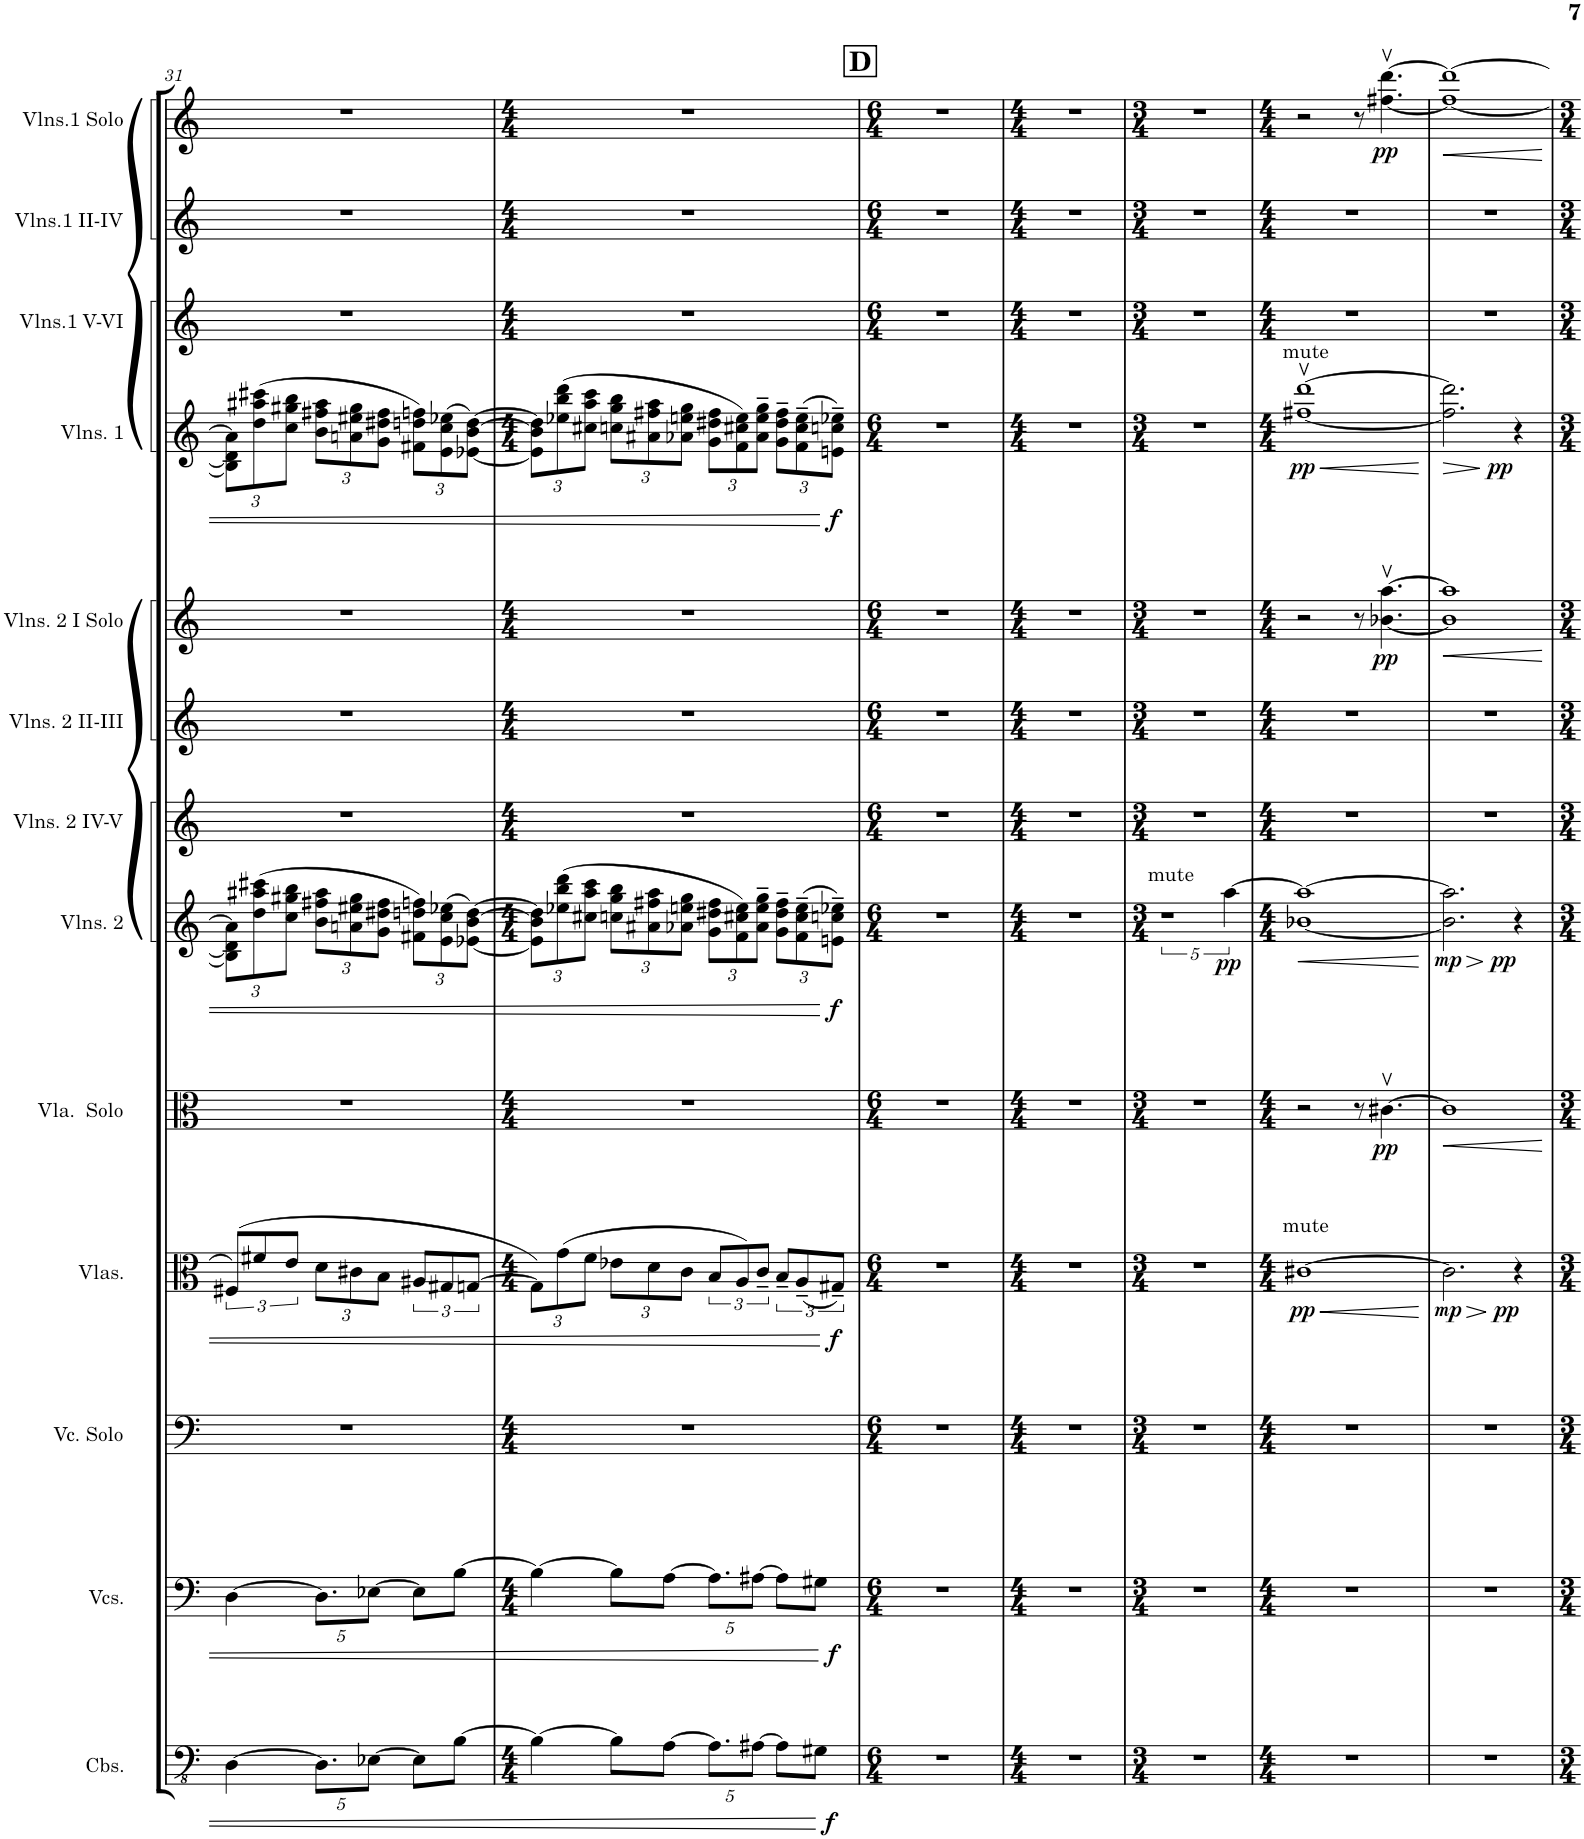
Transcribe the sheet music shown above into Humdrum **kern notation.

**kern	**dynam	**kern	**dynam	**kern	**kern	**dynam	**kern	**dynam	**kern	**dynam	**kern	**kern	**kern	**dynam	**kern	**dynam	**kern	**kern	**kern	**dynam
*part13	*part13	*part12	*part12	*part11	*part10	*part10	*part9	*part9	*part8	*part8	*part7	*part6	*part5	*part5	*part4	*part4	*part3	*part2	*part1	*part1
*staff13	*staff13	*staff12	*staff12	*staff11	*staff10	*staff10	*staff9	*staff9	*staff8	*staff8	*staff7	*staff6	*staff5	*staff5	*staff4	*staff4	*staff3	*staff2	*staff1	*staff1
*I"Contrabasses	*	*I"Violoncellos	*	*I"Violoncello Solo	*I"Violas	*	*I"Viola Solo	*	*I"Violins 2	*	*I"Violins 2 IV-V	*I"Violins 2 II-III	*I"Violins 2 I Solo	*	*I"Violins 1	*	*I"Violins V-VI	*I"Violins 1 II-IV	*I"Violins 1 Solo	*
*I'Cbs.	*	*I'Vcs.	*	*I'Vc. Solo	*I'Vlas.	*	*I'Vla.  Solo	*	*I'Vlns. 2	*	*I'Vlns. 2 IV-V	*I'Vlns. 2 II-III	*I'Vlns. 2 I Solo	*	*I'Vlns. 1	*	*I'Vlns.1 V-VI	*I'Vlns.1 II-IV	*I'Vlns.1 Solo	*
!!LO:PB:g=z
*clefFv4	*	*clefF4	*	*clefF4	*clefC3	*	*clefC3	*	*clefG2	*	*clefG2	*clefG2	*clefG2	*	*clefG2	*	*clefG2	*clefG2	*clefG2	*
*k[]	*	*k[]	*	*k[]	*k[]	*	*k[]	*	*k[]	*	*k[]	*k[]	*k[]	*	*k[]	*	*k[]	*k[]	*k[]	*
*M3/4	*	*M3/4	*	*M3/4	*M3/4	*	*M3/4	*	*M3/4	*	*M3/4	*M3/4	*M3/4	*	*M3/4	*	*M3/4	*M3/4	*M3/4	*
*	*	*	*	*	*	*	*	*	*Xbrackettup	*	*	*	*	*	*Xbrackettup	*	*	*	*	*
=31	=31	=31	=31	=31	=31	=31	=31	=31	=31	=31	=31	=31	=31	=31	=31	=31	=31	=31	=31	=31
[4DD\	.	[4D\	.	2.r	(>12F#X/L	.	2.r	.	12B\] 12d\] 12a#\]L	.	2.r	2.r	2.r	.	12B\] 12d\] 12a#\]L	.	2.r	2.r	2.r	.
.	.	.	.	.	12f#X/	.	.	.	(12dd\ 12aa#X\ 12ccc#X\	.	.	.	.	.	(12dd\ 12aa#X\ 12ccc#X\	.	.	.	.	.
.	.	.	.	.	12e/J	.	.	.	12cc\ 12gg#X\ 12bb\J	.	.	.	.	.	12cc\ 12gg#X\ 12bb\J	.	.	.	.	.
*Xbrackettup	*	*Xbrackettup	*	*	*Xbrackettup	*	*	*	*	*	*	*	*	*	*	*	*	*	*	*
10.DD\L]	.	10.D\L]	.	.	12d\L	.	.	.	12b\ 12ff#X\ 12aa#\L	.	.	.	.	.	12b\ 12ff#X\ 12aa#\L	.	.	.	.	.
.	.	.	.	.	12c#X\	.	.	.	12an\ 12ee#X\ 12gg#\	.	.	.	.	.	12an\ 12ee#X\ 12gg#\	.	.	.	.	.
[10EE-X\J	.	[10E-X\J	.	.	.	.	.	.	.	.	.	.	.	.	.	.	.	.	.	.
.	.	.	.	.	12B\J	.	.	.	12g\ 12dd#X\ 12ff#\J	.	.	.	.	.	12g\ 12dd#X\ 12ff#\J	.	.	.	.	.
*	*	*	*	*	*brackettup	*	*	*	*	*	*	*	*	*	*	*	*	*	*	*
8EE-\L]	.	8E-\L]	.	.	12A#X/L	.	.	.	12f#X\ 12ddn\ 12ffn\L)	.	.	.	.	.	12f#X\ 12ddn\ 12ffn\L)	.	.	.	.	.
.	.	.	.	.	12G#X/	.	.	.	(12e\ 12cc\ 12ee-X\	.	.	.	.	.	(12e\ 12cc\ 12ee-X\	.	.	.	.	.
[8BB\J	.	[8B\J	.	.	.	.	.	.	.	.	.	.	.	.	.	.	.	.	.	.
.	.	.	.	.	[12Gn/J	.	.	.	[12e-X\ [12b\ [12dd\J)	.	.	.	.	.	[12e-X\ [12b\ [12dd\J)	.	.	.	.	.
=32	=32	=32	=32	=32	=32	=32	=32	=32	=32	=32	=32	=32	=32	=32	=32	=32	=32	=32	=32	=32
*M4/4	*	*M4/4	*	*M4/4	*M4/4	*	*M4/4	*	*M4/4	*	*M4/4	*M4/4	*M4/4	*	*M4/4	*	*M4/4	*M4/4	*M4/4	*
*	*	*	*	*	*Xbrackettup	*	*	*	*	*	*	*	*	*	*	*	*	*	*	*
*^	*	*^	*	*	*	*	*	*	*	*	*	*	*	*	*	*	*	*	*	*
4BB\_	3%2ryy	.	4B\_	3%2ryy	.	1r	12G\L])	.	1r	.	12e-\] 12b\] 12dd\]L	.	1r	1r	1r	.	12e-\] 12b\] 12dd\]L	.	1r	1r	1r	.
.	.	.	.	.	.	.	(12g\	.	.	.	(12ee-X\ 12bb\ 12ddd\	.	.	.	.	.	(12ee-X\ 12bb\ 12ddd\	.	.	.	.	.
.	.	.	.	.	.	.	12f\J	.	.	.	12cc#X\ 12aa\ 12ccc\J	.	.	.	.	.	12cc#X\ 12aa\ 12ccc\J	.	.	.	.	.
8BB\L]	.	.	8B\L]	.	.	.	12e-X\L	.	.	.	12ccn\ 12gg\ 12bb\L	.	.	.	.	.	12ccn\ 12gg\ 12bb\L	.	.	.	.	.
.	.	.	.	.	.	.	12d\	.	.	.	12a#X\ 12ff#X\ 12aa\	.	.	.	.	.	12a#X\ 12ff#X\ 12aa\	.	.	.	.	.
[8AA\J	.	.	[8A\J	.	.	.	.	.	.	.	.	.	.	.	.	.	.	.	.	.	.	.
.	.	.	.	.	.	.	12c\J	.	.	.	12a-X\ 12een\ 12gg\J	.	.	.	.	.	12a-X\ 12een\ 12gg\J	.	.	.	.	.
*	*	*	*	*	*	*	*brackettup	*	*	*	*	*	*	*	*	*	*	*	*	*	*	*
10.AA\L]	.	.	10.A\L]	.	.	.	12B/L	.	.	.	12g\ 12dd#X\ 12ff#\L	.	.	.	.	.	12g\ 12dd#X\ 12ff#\L	.	.	.	.	.
.	.	.	.	.	.	.	12A/)	.	.	.	12f\ 12cc#X\ 12ee\)	.	.	.	.	.	12f\ 12cc#X\ 12ee\)	.	.	.	.	.
[10AA#X\J	.	.	[10A#X\J	.	.	.	.	.	.	.	.	.	.	.	.	.	.	.	.	.	.	.
.	6.ryy	.	.	6.ryy	.	.	12c~/J	.	.	.	12a-\~ 12ee\~ 12gg\~J	.	.	.	.	.	12a-\~ 12ee\~ 12gg\~J	.	.	.	.	.
8AA#\L]	.	.	8A#\L]	.	.	.	12B~/L	.	.	.	12g\~ 12dd#\~ 12ff#\~L	.	.	.	.	.	12g\~ 12dd#\~ 12ff#\~L	.	.	.	.	.
.	.	.	.	.	.	.	(12A~/	.	.	.	(12f\~ 12cc#\~ 12ee\~	.	.	.	.	.	(12f\~ 12cc#\~ 12ee\~	.	.	.	.	.
8GG#X\J	.	.	8G#X\J	.	.	.	.	.	.	.	.	.	.	.	.	.	.	.	.	.	.	.
!	!	!LO:DY:b	!	!	!LO:DY:b	!	!	!LO:DY:b	!	!	!	!LO:DY:b	!	!	!	!	!	!LO:DY:b	!	!	!	!
.	12ryy	f	.	12ryy	f	.	12G#X~/J)	f	.	.	12en\~ 12ccn\~ 12ee-X\~J)	f	.	.	.	.	12en\~ 12ccn\~ 12ee-X\~J)	f	.	.	.	.
*v	*v	*	*	*	*	*	*	*	*	*	*	*	*	*	*	*	*	*	*	*	*	*
*	*	*v	*v	*	*	*	*	*	*	*	*	*	*	*	*	*	*	*	*	*	*
!!LO:REH:place=s1:a:B:cj:fs=14:t=D
=33	=33	=33	=33	=33	=33	=33	=33	=33	=33	=33	=33	=33	=33	=33	=33	=33	=33	=33	=33	=33
*M6/4	*	*M6/4	*	*M6/4	*M6/4	*	*M6/4	*	*M6/4	*	*M6/4	*M6/4	*M6/4	*	*M6/4	*	*M6/4	*M6/4	*M6/4	*
1.r	.	1.r	.	1.r	1.r	.	1.r	.	1.r	.	1.r	1.r	1.r	.	1.r	.	1.r	1.r	1.r	.
=34	=34	=34	=34	=34	=34	=34	=34	=34	=34	=34	=34	=34	=34	=34	=34	=34	=34	=34	=34	=34
*M4/4	*	*M4/4	*	*M4/4	*M4/4	*	*M4/4	*	*M4/4	*	*M4/4	*M4/4	*M4/4	*	*M4/4	*	*M4/4	*M4/4	*M4/4	*
1r	.	1r	.	1r	1r	.	1r	.	1r	.	1r	1r	1r	.	1r	.	1r	1r	1r	.
=35	=35	=35	=35	=35	=35	=35	=35	=35	=35	=35	=35	=35	=35	=35	=35	=35	=35	=35	=35	=35
*M3/4	*	*M3/4	*	*M3/4	*M3/4	*	*M3/4	*	*M3/4	*	*M3/4	*M3/4	*M3/4	*	*M3/4	*	*M3/4	*M3/4	*M3/4	*
*	*	*	*	*	*	*	*	*	*brackettup	*	*	*	*	*	*	*	*	*	*	*
!	!	!	!	!	!	!	!	!	!LO:TX:a:t=mute	!	!	!	!	!	!	!	!	!	!	!
2.r	.	2.r	.	2.r	2.r	.	2.r	.	5%3r	.	2.r	2.r	2.r	.	2.r	.	2.r	2.r	2.r	.
!	!	!	!	!	!	!	!	!	!	!LO:DY:b	!	!	!	!	!	!	!	!	!	!
.	.	.	.	.	.	.	.	.	[20%3aa\	pp	.	.	.	.	.	.	.	.	.	.
=36	=36	=36	=36	=36	=36	=36	=36	=36	=36	=36	=36	=36	=36	=36	=36	=36	=36	=36	=36	=36
*M4/4	*	*M4/4	*	*M4/4	*M4/4	*	*M4/4	*	*M4/4	*	*M4/4	*M4/4	*M4/4	*	*M4/4	*	*M4/4	*M4/4	*M4/4	*
!	!	!	!	!	!	!	!	!	!	!	!	!	!	!	!LO:TX:a:t=mute	!	!	!	!	!
!	!	!	!	!	!LO:TX:a:t=mute	!	!	!	!	!	!	!	!	!	!	!	!	!	!	!
!	!	!	!	!	!	!LO:HP:b	!	!	!	!LO:HP:b	!	!	!	!	!	!LO:HP:b	!	!	!	!
!	!	!	!	!	!	!LO:DY:n=1:b	!	!	!	!	!	!	!	!	!	!LO:DY:n=1:b	!	!	!	!
1r	.	1r	.	1r	[1c#X	< pp	2r	.	[1b-X 1aa_	<	1r	1r	2r	.	[1ff#Xv [1dddv	< pp	1r	1r	2r	.
.	.	.	.	.	.	.	8r	.	.	.	.	.	8r	.	.	.	.	.	8r	.
!	!	!	!	!	!	!	!	!LO:DY:b	!	!	!	!	!	!LO:DY:b	!	!	!	!	!	!LO:DY:b
.	.	.	.	.	.	.	[4.c#Xv\	pp	.	.	.	.	[4.b-X\v [4.aa\v	pp	.	.	.	.	[4.ff#X\v [4.ddd\v	pp
.	.	.	.	.	.	[	.	.	.	[	.	.	.	.	.	[	.	.	.	.
=37	=37	=37	=37	=37	=37	=37	=37	=37	=37	=37	=37	=37	=37	=37	=37	=37	=37	=37	=37	=37
!	!	!	!	!	!	!LO:HP:b	!	!LO:HP:b	!	!LO:HP:b	!	!	!	!LO:HP:b	!	!LO:HP:b	!	!	!	!LO:HP:b
!	!	!	!	!	!	!LO:DY:n=1:b	!	!	!	!LO:DY:n=1:b	!	!	!	!	!	!	!	!	!	!
*	*	*	*	*	*^	*	*	*	*^	*	*	*	*	*	*^	*	*	*	*	*
1r	.	1r	.	1r	2.c#\]	2ryy	> mp	1c#]	<	2.b-\] 2.aa\]	2ryy	> mp	1r	1r	1b-] 1aa]	<	2.ff#\] 2.ddd\]	2ryy	>	1r	1r	1ff#_ 1ddd_	<
.	.	.	.	.	.	8ryy	.	.	.	.	8ryy	.	.	.	.	.	.	8ryy	.	.	.	.	.
!	!	!	!	!	!	!	!LO:DY:n=2:b	!	!	!	!	!LO:DY:n=2:b	!	!	!	!	!	!	!LO:DY:b	!	!	!	!
.	.	.	.	.	.	4.ryy	pp	.	.	.	4.ryy	pp	.	.	.	.	.	4.ryy	pp	.	.	.	.
.	.	.	.	.	4r	.	]	.	.	4r	.	]	.	.	.	.	4r	.	]	.	.	.	.
.	.	.	.	.	.	.	.	.	[	.	.	.	.	.	.	[	.	.	.	.	.	.	[
*	*	*	*	*	*v	*v	*	*	*	*v	*v	*	*	*	*	*	*v	*v	*	*	*	*	*
=	=	=	=	=	=	=	=	=	=	=	=	=	=	=	=	=	=	=	=	=
*-	*-	*-	*-	*-	*-	*-	*-	*-	*-	*-	*-	*-	*-	*-	*-	*-	*-	*-	*-	*-
